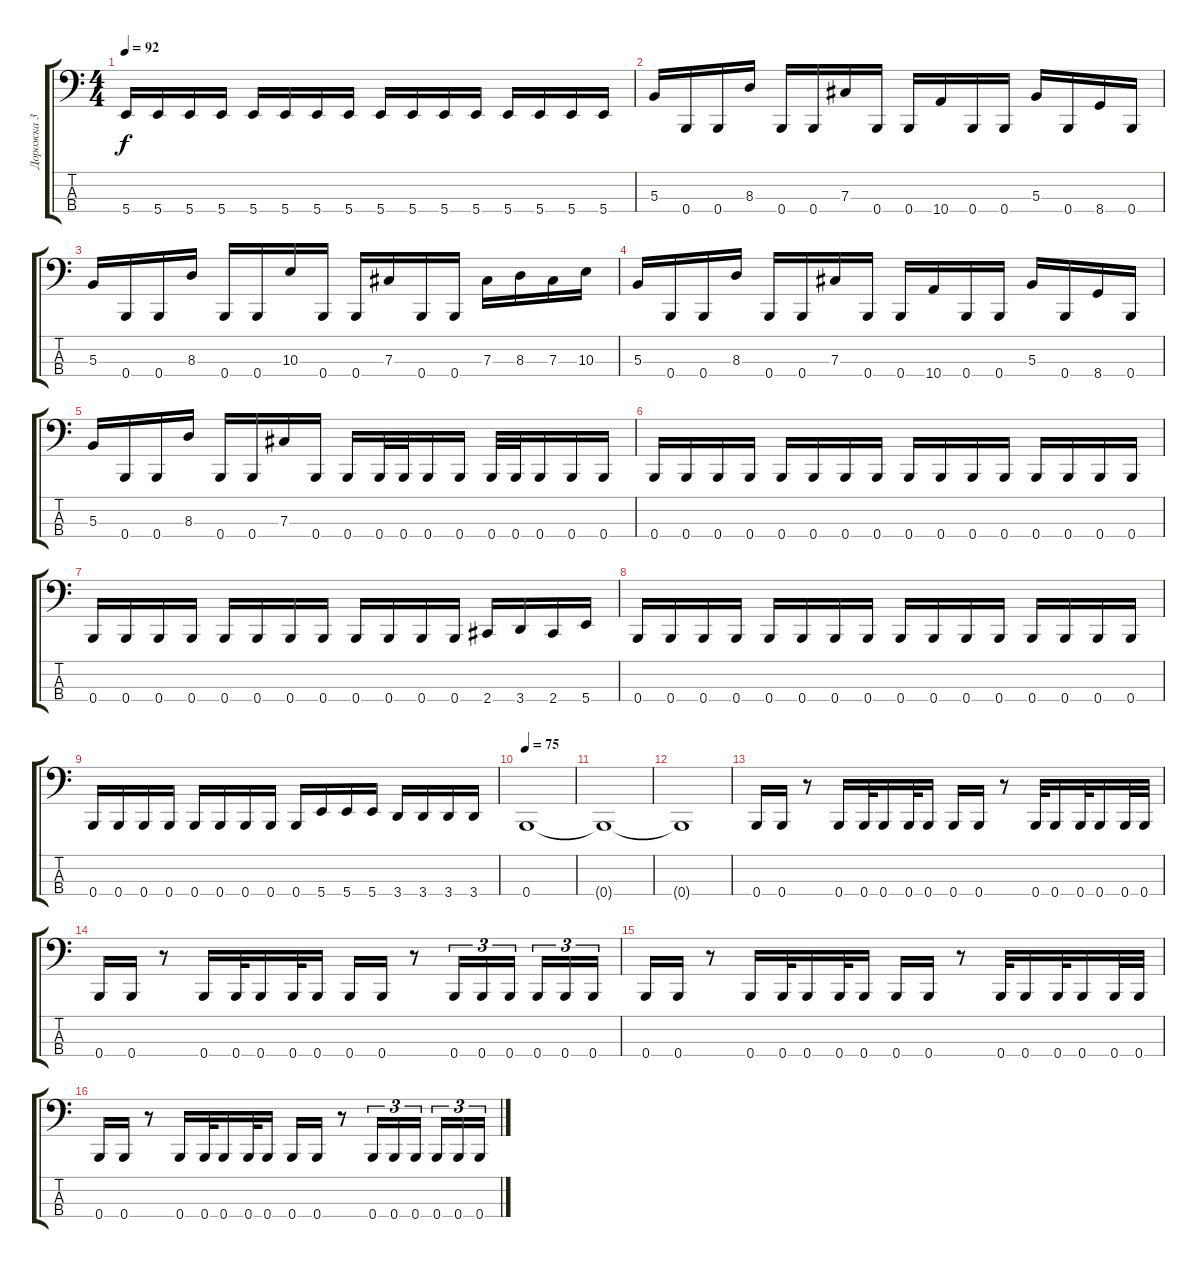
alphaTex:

\track ("Дорожка 3" "Дорожка 3") {instrument electricbasspick}
\staff {score tabs}
\tuning (E2 B1 Gb1 B0) {hide}
\ts (4 4)
\tempo 92
\clef f4
\ks c
5.4.16{dy f} 5.4.16 5.4.16 5.4.16 5.4.16 5.4.16 5.4.16 5.4.16 5.4.16 5.4.16 5.4.16 5.4.16 5.4.16 5.4.16 5.4.16 5.4.16 |
5.3.16 0.4.16 0.4.16 8.3.16 0.4.16 0.4.16 7.3.16 0.4.16 0.4.16 10.4.16 0.4.16 0.4.16 5.3.16 0.4.16 8.4.16 0.4.16 |
5.3.16 0.4.16 0.4.16 8.3.16 0.4.16 0.4.16 10.3.16 0.4.16 0.4.16 7.3.16 0.4.16 0.4.16 7.3.16 8.3.16 7.3.16 10.3.16 |
5.3.16 0.4.16 0.4.16 8.3.16 0.4.16 0.4.16 7.3.16 0.4.16 0.4.16 10.4.16 0.4.16 0.4.16 5.3.16 0.4.16 8.4.16 0.4.16 |
5.3.16 0.4.16 0.4.16 8.3.16 0.4.16 0.4.16 7.3.16 0.4.16 0.4.16 0.4.32 0.4.32 0.4.16 0.4.16 0.4.32 0.4.32 0.4.16 0.4.16 0.4.16 |
0.4.16 0.4.16 0.4.16 0.4.16 0.4.16 0.4.16 0.4.16 0.4.16 0.4.16 0.4.16 0.4.16 0.4.16 0.4.16 0.4.16 0.4.16 0.4.16 |
0.4.16 0.4.16 0.4.16 0.4.16 0.4.16 0.4.16 0.4.16 0.4.16 0.4.16 0.4.16 0.4.16 0.4.16 2.4.16 3.4.16 2.4.16 5.4.16 |
0.4.16 0.4.16 0.4.16 0.4.16 0.4.16 0.4.16 0.4.16 0.4.16 0.4.16 0.4.16 0.4.16 0.4.16 0.4.16 0.4.16 0.4.16 0.4.16 |
0.4.16 0.4.16 0.4.16 0.4.16 0.4.16 0.4.16 0.4.16 0.4.16 0.4.16 5.4.16 5.4.16 5.4.16 3.4.16 3.4.16 3.4.16 3.4.16 |
\tempo 75
0.4.1 |
0.4{t}.1 |
0.4{t}.1 |
0.4.16 0.4.16 r.8 0.4.16 0.4.32 0.4.16 0.4.32 0.4.16 0.4.16 0.4.16 r.8 0.4.32 0.4.16 0.4.32 0.4.16 0.4.32 0.4.32 |
0.4.16 0.4.16 r.8 0.4.16 0.4.32 0.4.16 0.4.32 0.4.16 0.4.16 0.4.16 r.8 0.4.16{tu (3 2)} 0.4.16{tu (3 2)} 0.4.16{tu (3 2)} 0.4.16{tu (3 2)} 0.4.16{tu (3 2)} 0.4.16{tu (3 2)} |
0.4.16 0.4.16 r.8 0.4.16 0.4.32 0.4.16 0.4.32 0.4.16 0.4.16 0.4.16 r.8 0.4.32 0.4.16 0.4.32 0.4.16 0.4.32 0.4.32 |
0.4.16 0.4.16 r.8 0.4.16 0.4.32 0.4.16 0.4.32 0.4.16 0.4.16 0.4.16 r.8 0.4.16{tu (3 2)} 0.4.16{tu (3 2)} 0.4.16{tu (3 2)} 0.4.16{tu (3 2)} 0.4.16{tu (3 2)} 0.4.16{tu (3 2)}
